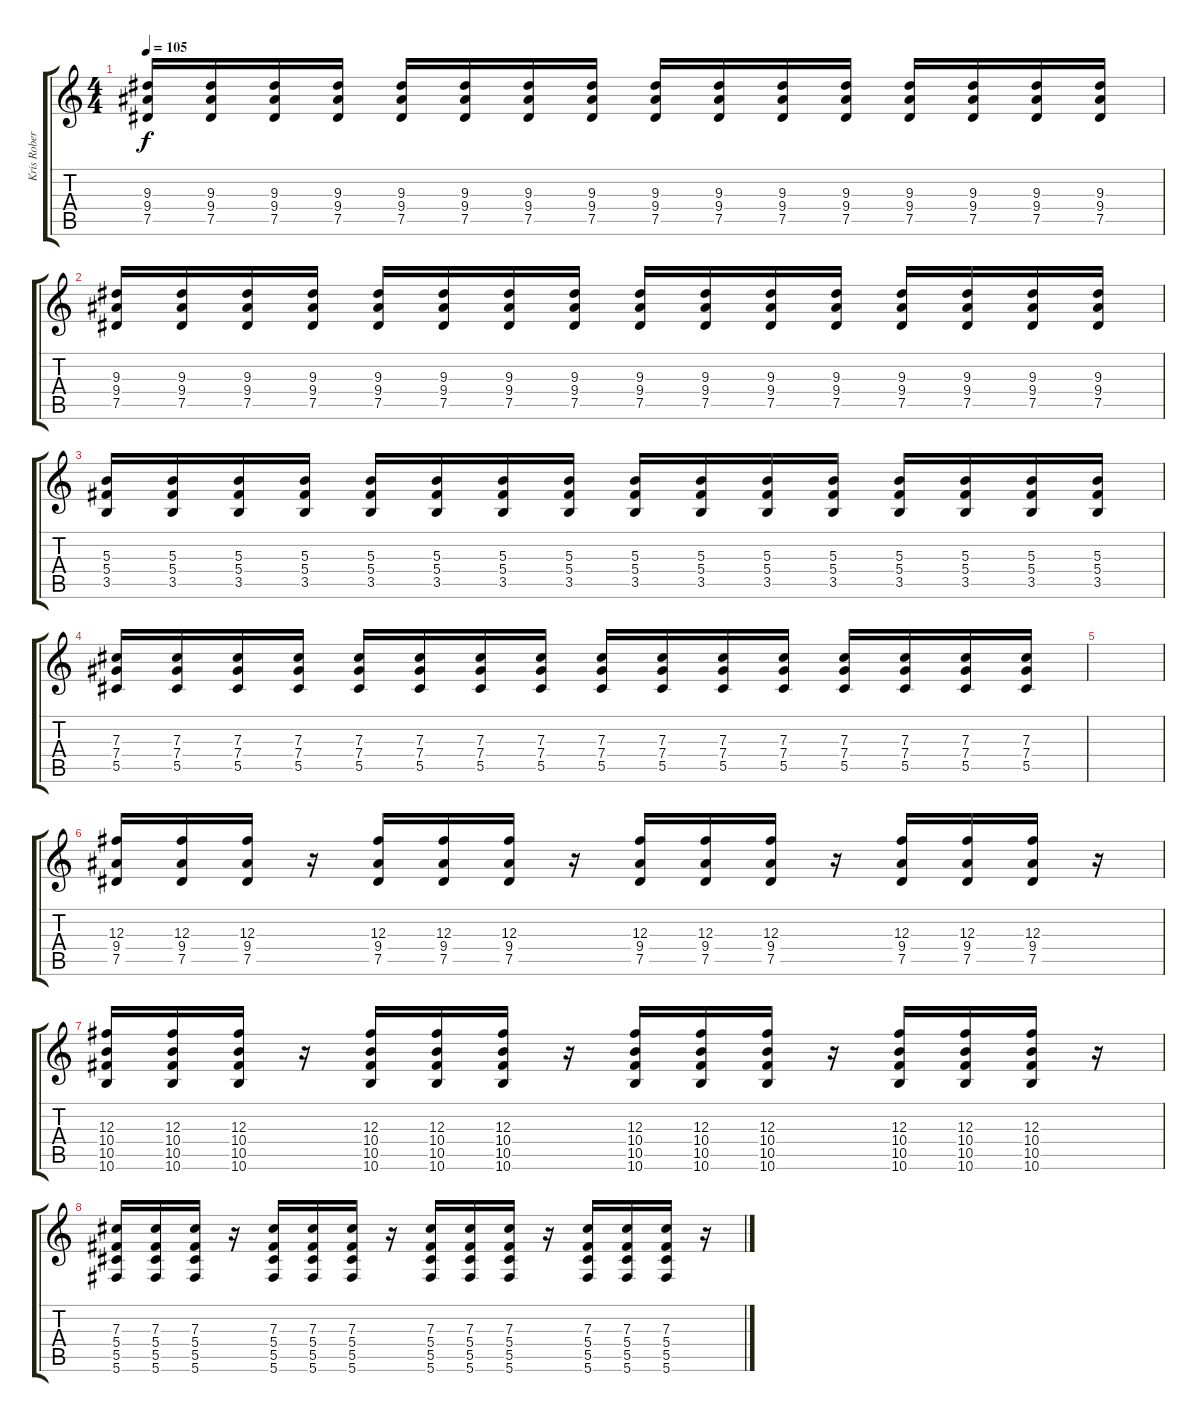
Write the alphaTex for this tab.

\track ("Kris Roberts" "Kris Rober") {instrument overdrivenguitar}
\staff {score tabs}
\tuning (Eb4 Bb3 Gb3 Db3 Ab2 Db2) {hide}
\ts (4 4)
\tempo 105
\clef g2
\ks c
(9.3 9.4 7.5).16{dy f} (9.3 9.4 7.5).16 (9.3 9.4 7.5).16 (9.3 9.4 7.5).16 (9.3 9.4 7.5).16 (9.3 9.4 7.5).16 (9.3 9.4 7.5).16 (9.3 9.4 7.5).16 (9.3 9.4 7.5).16 (9.3 9.4 7.5).16 (9.3 9.4 7.5).16 (9.3 9.4 7.5).16 (9.3 9.4 7.5).16 (9.3 9.4 7.5).16 (9.3 9.4 7.5).16 (9.3 9.4 7.5).16 |
(9.3 9.4 7.5).16 (9.3 9.4 7.5).16 (9.3 9.4 7.5).16 (9.3 9.4 7.5).16 (9.3 9.4 7.5).16 (9.3 9.4 7.5).16 (9.3 9.4 7.5).16 (9.3 9.4 7.5).16 (9.3 9.4 7.5).16 (9.3 9.4 7.5).16 (9.3 9.4 7.5).16 (9.3 9.4 7.5).16 (9.3 9.4 7.5).16 (9.3 9.4 7.5).16 (9.3 9.4 7.5).16 (9.3 9.4 7.5).16 |
(5.3 5.4 3.5).16 (5.3 5.4 3.5).16 (5.3 5.4 3.5).16 (5.3 5.4 3.5).16 (5.3 5.4 3.5).16 (5.3 5.4 3.5).16 (5.3 5.4 3.5).16 (5.3 5.4 3.5).16 (5.3 5.4 3.5).16 (5.3 5.4 3.5).16 (5.3 5.4 3.5).16 (5.3 5.4 3.5).16 (5.3 5.4 3.5).16 (5.3 5.4 3.5).16 (5.3 5.4 3.5).16 (5.3 5.4 3.5).16 |
(7.3 7.4 5.5).16 (7.3 7.4 5.5).16 (7.3 7.4 5.5).16 (7.3 7.4 5.5).16 (7.3 7.4 5.5).16 (7.3 7.4 5.5).16 (7.3 7.4 5.5).16 (7.3 7.4 5.5).16 (7.3 7.4 5.5).16 (7.3 7.4 5.5).16 (7.3 7.4 5.5).16 (7.3 7.4 5.5).16 (7.3 7.4 5.5).16 (7.3 7.4 5.5).16 (7.3 7.4 5.5).16 (7.3 7.4 5.5).16 |
|
(12.3 9.4 7.5).16 (12.3 9.4 7.5).16 (12.3 9.4 7.5).16 r.16 (12.3 9.4 7.5).16 (12.3 9.4 7.5).16 (12.3 9.4 7.5).16 r.16 (12.3 9.4 7.5).16 (12.3 9.4 7.5).16 (12.3 9.4 7.5).16 r.16 (12.3 9.4 7.5).16 (12.3 9.4 7.5).16 (12.3 9.4 7.5).16 r.16 |
(12.3 10.4 10.5 10.6).16 (12.3 10.4 10.5 10.6).16 (12.3 10.4 10.5 10.6).16 r.16 (12.3 10.4 10.5 10.6).16 (12.3 10.4 10.5 10.6).16 (12.3 10.4 10.5 10.6).16 r.16 (12.3 10.4 10.5 10.6).16 (12.3 10.4 10.5 10.6).16 (12.3 10.4 10.5 10.6).16 r.16 (12.3 10.4 10.5 10.6).16 (12.3 10.4 10.5 10.6).16 (12.3 10.4 10.5 10.6).16 r.16 |
(7.3 5.4 5.5 5.6).16 (7.3 5.4 5.5 5.6).16 (7.3 5.4 5.5 5.6).16 r.16 (7.3 5.4 5.5 5.6).16 (7.3 5.4 5.5 5.6).16 (7.3 5.4 5.5 5.6).16 r.16 (7.3 5.4 5.5 5.6).16 (7.3 5.4 5.5 5.6).16 (7.3 5.4 5.5 5.6).16 r.16 (7.3 5.4 5.5 5.6).16 (7.3 5.4 5.5 5.6).16 (7.3 5.4 5.5 5.6).16 r.16
